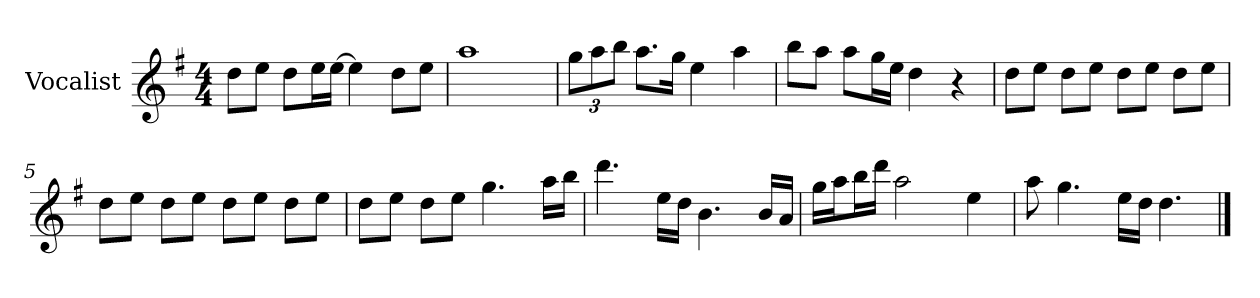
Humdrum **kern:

**kern
*part1
*staff1
*I"Vocalist
*k[f#]
*G:
*M4/4
=
8ddL
8eeJ
8ddL
16eeL
[16eeJJ
4ee]
8ddL
8eeJ
=1
1aa
=2
12ggL
12aa
12bbJ
8.aaL
16ggJk
4ee
4aa
=3
8bbL
8aaJ
8aaL
16ggL
16eeJJ
4dd
4r
=4
8ddL
8eeJ
8ddL
8eeJ
8ddL
8eeJ
8ddL
8eeJ
=5
8ddL
8eeJ
8ddL
8eeJ
8ddL
8eeJ
8ddL
8eeJ
=6
8ddL
8eeJ
8ddL
8eeJ
4.gg
16aaLL
16bbJJ
=7
4.ddd
16eeLL
16ddJJ
4.b
16bLL
16aJJ
=8
16ggLL
16aaJ
16bbL
16dddJJ
2aa
4ee
=9
8aa
4.gg
16eeLL
16ddJJ
4.dd
==
*-
